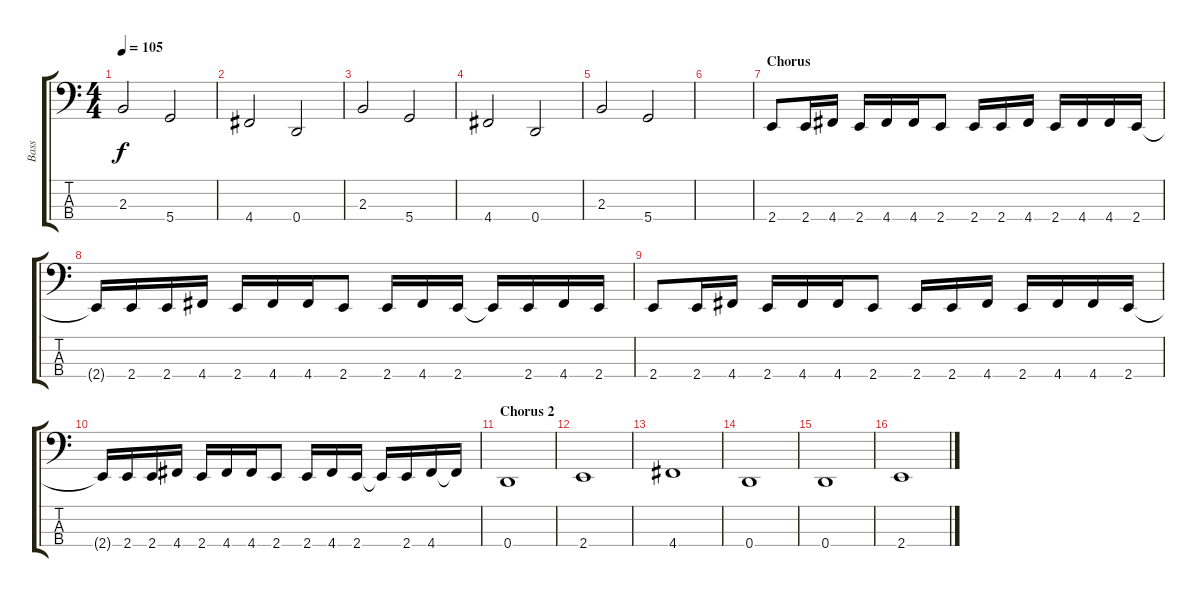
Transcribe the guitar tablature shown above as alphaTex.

\track ("Bass" "Bass") {instrument electricbassfinger}
\staff {score tabs}
\tuning (G2 D2 A1 D1) {hide}
\ts (4 4)
\tempo 105
\clef f4
\ks c
2.3.2{dy f} 5.4.2 |
4.4.2 0.4.2 |
2.3.2 5.4.2 |
4.4.2 0.4.2 |
2.3.2 5.4.2 |
|
\section ("" "Chorus")
2.4.8 2.4.16 4.4.16 2.4.16 4.4.16 4.4.16 2.4.8 2.4.16 2.4.16 4.4.16 2.4.16 4.4.16 4.4.16 2.4.16 |
2.4{t}.16 2.4.16 2.4.16 4.4.16 2.4.16 4.4.16 4.4.16 2.4.8 2.4.16 4.4.16 2.4.16 2.4{t}.16 2.4.16 4.4.16 2.4.16 |
2.4.8 2.4.16 4.4.16 2.4.16 4.4.16 4.4.16 2.4.8 2.4.16 2.4.16 4.4.16 2.4.16 4.4.16 4.4.16 2.4.16 |
2.4{t}.16 2.4.16 2.4.16 4.4.16 2.4.16 4.4.16 4.4.16 2.4.8 2.4.16 4.4.16 2.4.16 2.4{t}.16 2.4.16 4.4.16 4.4{t}.16 |
\section ("" "Chorus 2")
0.4.1 |
2.4.1 |
4.4.1 |
0.4.1 |
0.4.1 |
2.4.1
